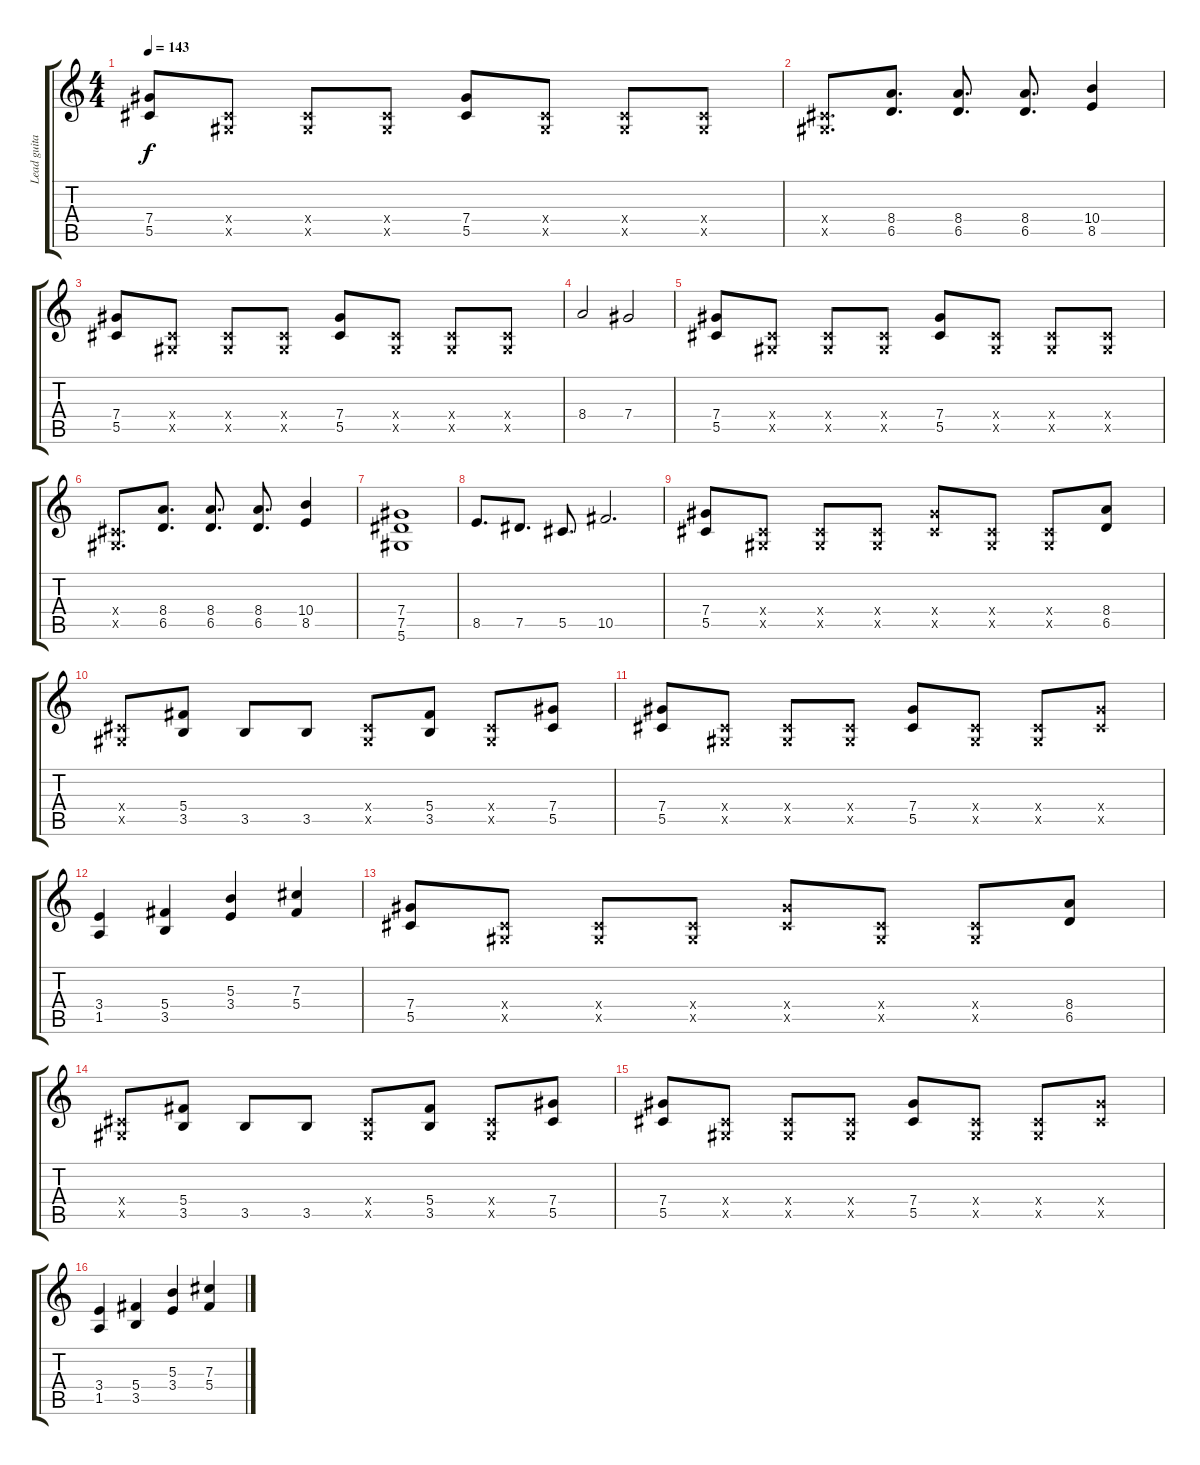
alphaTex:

\track ("Lead guitar" "Lead guita") {instrument overdrivenguitar}
\staff {score tabs}
\tuning (Eb4 Bb3 Gb3 Db3 Ab2 Eb2) {hide}
\ts (4 4)
\tempo 143
\clef g2
\ks c
(7.4 5.5).8{dy f} (0.4{x} 0.5{x}).8 (0.4{x} 0.5{x}).8 (0.4{x} 0.5{x}).8 (7.4 5.5).8 (0.4{x} 0.5{x}).8 (0.4{x} 0.5{x}).8 (0.4{x} 0.5{x}).8 |
(0.4{x} 0.5{x}).8{d} (8.4 6.5).8{d} (8.4 6.5).8{d} (8.4 6.5).8{d} (10.4 8.5).4 |
(7.4 5.5).8 (0.4{x} 0.5{x}).8 (0.4{x} 0.5{x}).8 (0.4{x} 0.5{x}).8 (7.4 5.5).8 (0.4{x} 0.5{x}).8 (0.4{x} 0.5{x}).8 (0.4{x} 0.5{x}).8 |
8.4.2 7.4.2 |
(7.4 5.5).8 (0.4{x} 0.5{x}).8 (0.4{x} 0.5{x}).8 (0.4{x} 0.5{x}).8 (7.4 5.5).8 (0.4{x} 0.5{x}).8 (0.4{x} 0.5{x}).8 (0.4{x} 0.5{x}).8 |
(0.4{x} 0.5{x}).8{d} (8.4 6.5).8{d} (8.4 6.5).8{d} (8.4 6.5).8{d} (10.4 8.5).4 |
(7.4 7.5 5.6).1 |
8.5.8{d} 7.5.8{d} 5.5.8{d} 10.5.2{d} |
(7.4 5.5).8 (0.4{x} 0.5{x}).8 (0.4{x} 0.5{x}).8 (0.4{x} 0.5{x}).8 (7.4{x} 5.5{x}).8 (0.4{x} 0.5{x}).8 (0.4{x} 0.5{x}).8 (8.4 6.5).8 |
(0.4{x} 0.5{x}).8 (5.4 3.5).8 3.5.8 3.5.8 (0.4{x} 0.5{x}).8 (5.4 3.5).8 (0.4{x} 0.5{x}).8 (7.4 5.5).8 |
(7.4 5.5).8 (0.4{x} 0.5{x}).8 (0.4{x} 0.5{x}).8 (0.4{x} 0.5{x}).8 (7.4 5.5).8 (0.4{x} 0.5{x}).8 (0.4{x} 0.5{x}).8 (7.4{x} 5.5{x}).8 |
(3.4 1.5).4 (5.4 3.5).4 (5.3 3.4).4 (7.3 5.4).4 |
(7.4 5.5).8 (0.4{x} 0.5{x}).8 (0.4{x} 0.5{x}).8 (0.4{x} 0.5{x}).8 (7.4{x} 5.5{x}).8 (0.4{x} 0.5{x}).8 (0.4{x} 0.5{x}).8 (8.4 6.5).8 |
(0.4{x} 0.5{x}).8 (5.4 3.5).8 3.5.8 3.5.8 (0.4{x} 0.5{x}).8 (5.4 3.5).8 (0.4{x} 0.5{x}).8 (7.4 5.5).8 |
(7.4 5.5).8 (0.4{x} 0.5{x}).8 (0.4{x} 0.5{x}).8 (0.4{x} 0.5{x}).8 (7.4 5.5).8 (0.4{x} 0.5{x}).8 (0.4{x} 0.5{x}).8 (7.4{x} 5.5{x}).8 |
(3.4 1.5).4 (5.4 3.5).4 (5.3 3.4).4 (7.3 5.4).4
